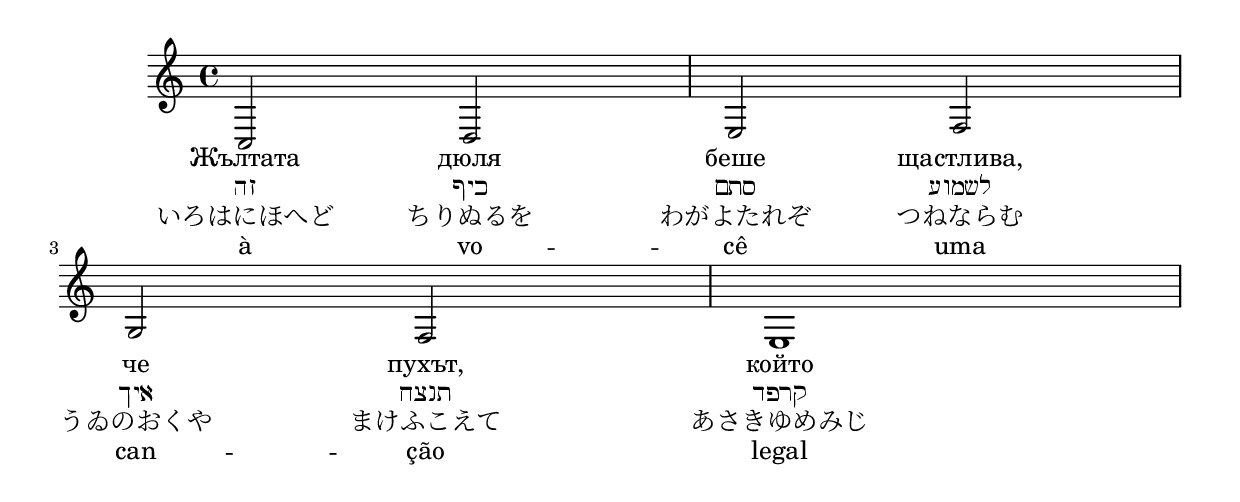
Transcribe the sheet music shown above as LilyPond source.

\version "2.11.61"

%% Edit this file using a Unicode aware editor, such as GVIM, GEDIT, Emacs

%{

You may have to install additional fonts.

Red Hat Fedora

    taipeifonts fonts-xorg-truetype ttfonts-ja fonts-arabic \
   ttfonts-zh_CN fonts-ja fonts-hebrew 

Debian GNU/Linux

   apt-get install emacs-intl-fonts xfonts-intl-.* \
  ttf-kochi-gothic ttf-kochi-mincho \
  xfonts-bolkhov-75dpi xfonts-cronyx-100dpi xfonts-cronyx-75dpi 
%} 

\header {
  lsrtags = "text"
  texidoc = "Various scripts may be used for texts (like titles and
lyrics) by entering them in UTF-8 encoding, and using a Pango based
backend.  Depending on the fonts installed, this fragment will
render Bulgarian (Cyrillic), Hebrew, Japanese and Portuguese.
"
  doctitle = "UTF-8"
}

% end verbatim - this comment is a hack to prevent texinfo.tex
% from choking on non-European UTF-8 subsets
% Cyrillic font
bulgarian = \lyricmode {
  Жълтата дюля беше щастлива, че пухът, който цъфна, замръзна като гьон.
}

hebrew = \lyricmode {
  זה כיף סתם לשמוע איך תנצח קרפד עץ טוב בגן.
}

japanese = \lyricmode {
  いろはにほへど ちりぬるを
  わがよたれぞ  つねならむ
  うゐのおくや  まけふこえて
  あさきゆめみじ ゑひもせず
}

% "a legal song to you"
portuguese = \lyricmode {
  à vo -- cê uma can -- ção legal
}

\relative  {
  c2 d
  e2 f
  g2 f
  e1
}
\addlyrics { \bulgarian }
\addlyrics { \hebrew }
\addlyrics { \japanese }
\addlyrics { \portuguese }
